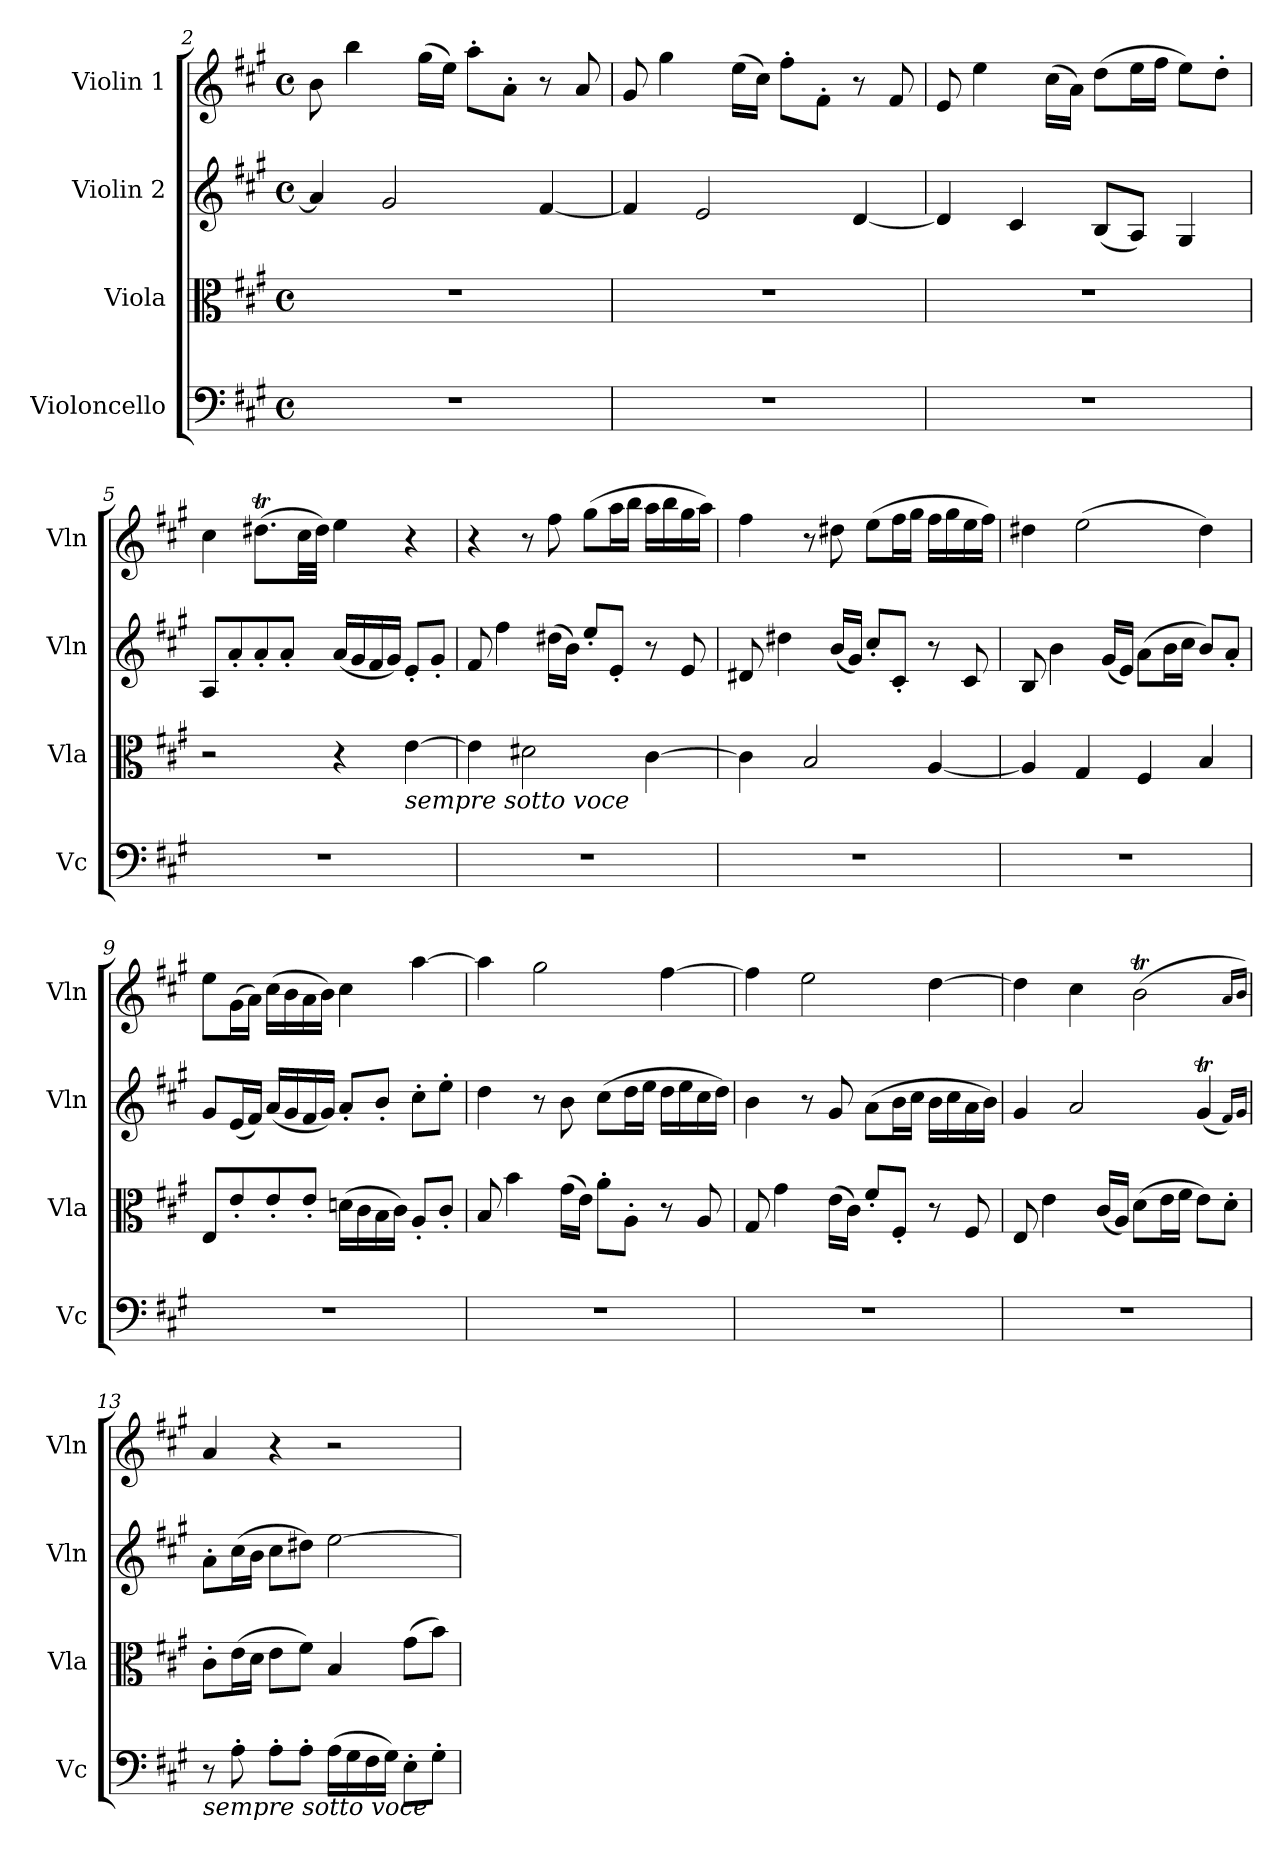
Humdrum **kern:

**kern	**kern	**kern	**kern
*part4	*part3	*part2	*part1
*staff4	*staff3	*staff2	*staff1
*I"Violoncello	*I"Viola	*I"Violin 2	*I"Violin 1
*I'Vc	*I'Vla	*I'Vln	*I'Vln
*clefF4	*clefC3	*clefG2	*clefG2
*k[f#c#g#]	*k[f#c#g#]	*k[f#c#g#]	*k[f#c#g#]
*M4/4	*M4/4	*M4/4	*M4/4
*met(c)	*met(c)	*met(c)	*met(c)
=2	=2	=2	=2
1r	1r	4a/]	8b\
.	.	.	4bb\
.	.	2g#/	.
.	.	.	(16gg#\LL
.	.	.	16ee\JJ)
.	.	.	8aa'\L
.	.	.	8a'\J
.	.	[4f#/	8r
.	.	.	8a/
=3	=3	=3	=3
1r	1r	4f#/]	8g#/
.	.	.	4gg#\
.	.	2e/	.
.	.	.	(16ee\LL
.	.	.	16cc#\JJ)
.	.	.	8ff#'\L
.	.	.	8f#'\J
.	.	[4d/	8r
.	.	.	8f#/
!!LO:LB:g=z
=4	=4	=4	=4
1r	1r	4d/]	8e/
.	.	.	4ee\
.	.	4c#/	.
.	.	.	(16cc#\LL
.	.	.	16a\JJ)
.	.	(8B/L	(8dd\L
.	.	8A/J)	16ee\L
.	.	.	16ff#\JJ
.	.	4G#/	8ee\L)
.	.	.	8dd'\J
!!LO:LB:g=z
=5	=5	=5	=5
1r	2r	8A/L	4cc#\
.	.	8a'/	.
.	.	8a'/	(8.dd#Xt\L
.	.	8a'/J	.
.	.	.	32cc#\LL
.	.	.	32dd#\JJJ)
.	4r	(16a/LL	4ee\
.	.	16g#/	.
.	.	16f#/	.
.	.	16g#/JJ)	.
!	!LO:TX:b:i:t=sempre sotto voce	!	!
.	[4e\	8e'/L	4r
.	.	8g#'/J	.
=6	=6	=6	=6
1r	4e\]	8f#/	4r
.	.	4ff#\	.
.	2d#X\	.	8r
.	.	(16dd#X\LL	8ff#\
.	.	16b\JJ)	.
.	.	8ee'/L	(8gg#\L
.	.	8e'/J	16aa\L
.	.	.	16bb\JJ
.	[4c#\	8r	16aa\LL
.	.	.	16bb\
.	.	8e/	16gg#\
.	.	.	16aa\JJ)
=7	=7	=7	=7
1r	4c#\]	8d#X/	4ff#\
.	.	4dd#X\	.
.	2B/	.	8r
.	.	(16b/LL	8dd#X\
.	.	16g#/JJ)	.
.	.	8cc#'/L	(8ee\L
.	.	8c#'/J	16ff#\L
.	.	.	16gg#\JJ
.	[4A/	8r	16ff#\LL
.	.	.	16gg#\
.	.	8c#/	16ee\
.	.	.	16ff#\JJ)
!!LO:LB:g=z
=8	=8	=8	=8
1r	4A/]	8B/	4dd#X\
.	.	4b\	.
.	4G#/	.	(2ee\
.	.	(16g#/LL	.
.	.	16e/JJ)	.
.	4F#/	(8a\L	.
.	.	16b\L	.
.	.	16cc#\JJ	.
.	4B/	8b/L)	4dd#\)
.	.	8a'/J	.
=9	=9	=9	=9
1r	8E/L	8g#/L	8ee\L
.	8e'/	(16e/L	(16g#\L
.	.	16f#/JJ)	16a\JJ)
.	8e'/	(16a/LL	(16cc#\LL
.	.	16g#/	16b\
.	8e'/J	16f#/	16a\
.	.	16g#/JJ)	16b\JJ)
.	(16dn\LL	8a'/L	4cc#\
.	16c#\	.	.
.	16B\	8b'/J	.
.	16c#\JJ)	.	.
.	8A'/L	8cc#'\L	[4aa\
.	8c#'/J	8ee'\J	.
=10	=10	=10	=10
1r	8B/	4dd\	4aa\]
.	4b\	.	.
.	.	8r	2gg#\
.	(16g#\LL	8b\	.
.	16e\JJ)	.	.
.	8a'\L	(8cc#\L	.
.	8A'\J	16dd\L	.
.	.	16ee\JJ	.
.	8r	16dd\LL	[4ff#\
.	.	16ee\	.
.	8A/	16cc#\	.
.	.	16dd\JJ)	.
!!LO:LB:g=z
=11	=11	=11	=11
1r	8G#/	4b\	4ff#\]
.	4g#\	.	.
.	.	8r	2ee\
.	(16e\LL	8g#/	.
.	16c#\JJ)	.	.
.	8f#'/L	(8a\L	.
.	8F#'/J	16b\L	.
.	.	16cc#\JJ	.
.	8r	16b\LL	[4dd\
.	.	16cc#\	.
.	8F#/	16a\	.
.	.	16b\JJ)	.
=12	=12	=12	=12
1r	8E/	4g#/	4dd\]
.	4e\	.	.
.	.	2a/	4cc#\
.	(16c#/LL	.	.
.	16A/JJ)	.	.
.	(8d\L	.	(2bT\
.	16e\L	.	.
.	16f#\JJ	.	.
.	8e\L)	(4g#t/	.
.	8d'\J	.	.
.	.	16qf#/LL)	16qa/LL
.	.	16qg#/JJ	16qb/JJ)
=13	=13	=13	=13
!LO:TX:b:i:t=sempre sotto voce	!	!	!
8r	8c#'\L	8a'\L	4a/
8A'\	(16e\L	(16cc#\L	.
.	16d\JJ	16b\JJ	.
8A'\L	8e\L	8cc#\L	4r
8A'\J	8f#\J)	8dd#X\J)	.
(16A\LL	4B/	[2ee\	2r
16G#\	.	.	.
16F#\	.	.	.
16G#\JJ)	.	.	.
8E'\L	(8g#\L	.	.
8G#'\J	8b\J)	.	.
=	=	=	=
*-	*-	*-	*-
